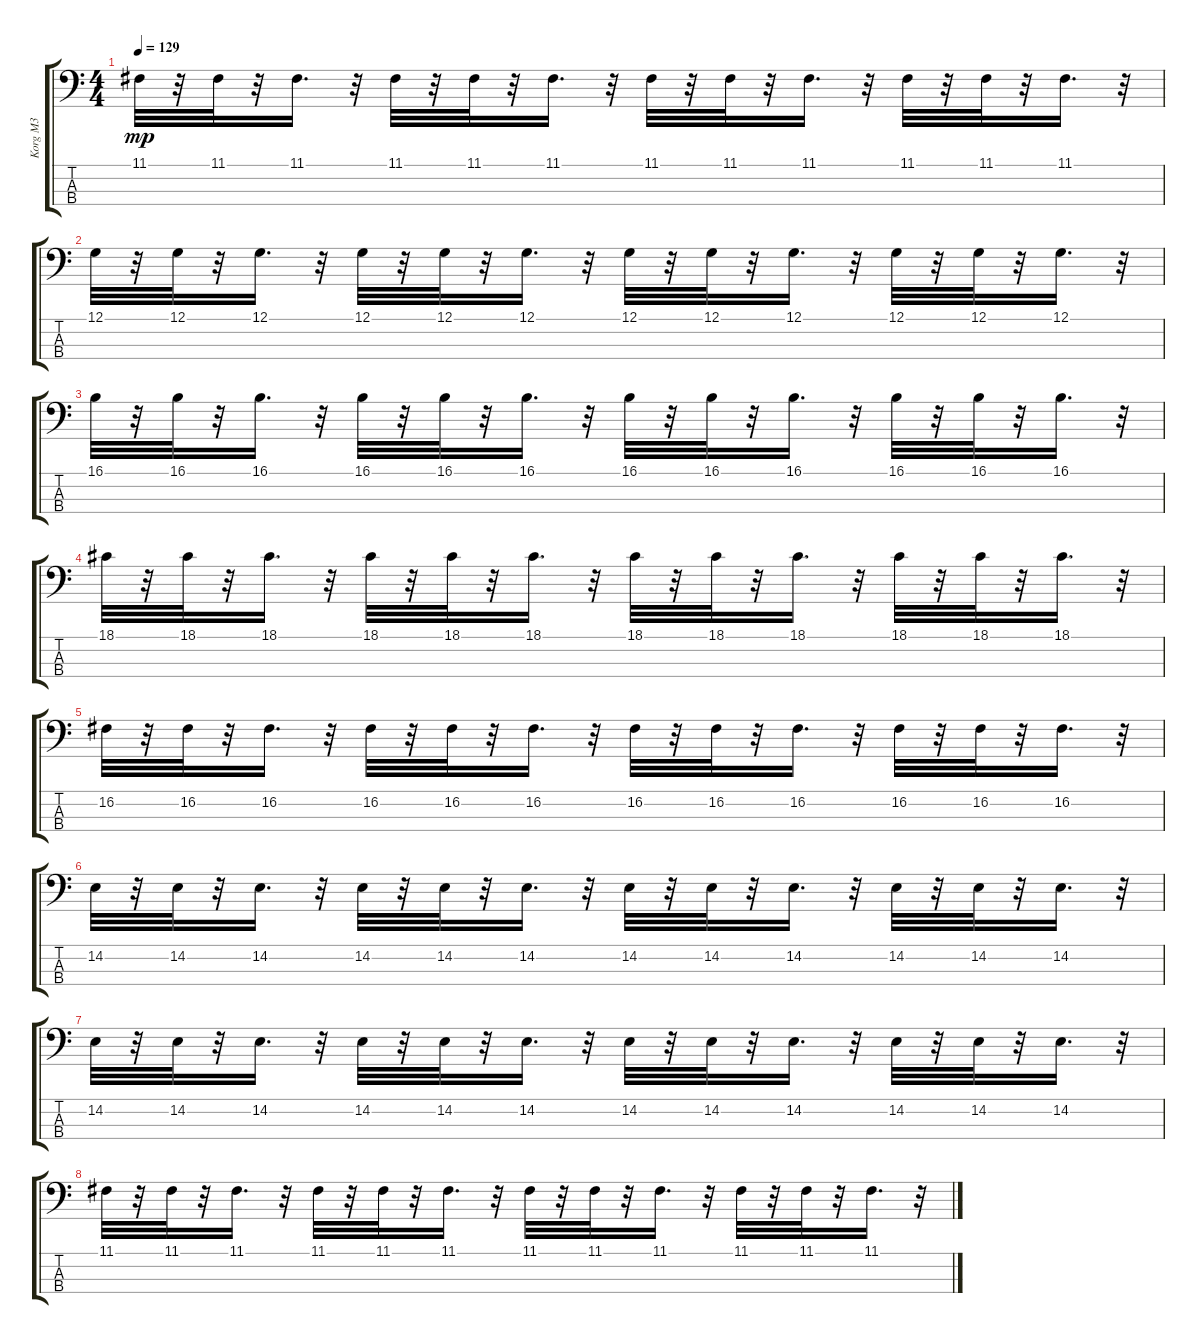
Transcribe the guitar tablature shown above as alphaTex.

\track ("Korg M3" "Korg M3") {instrument lead2sawtooth}
\staff {score tabs}
\tuning (G2 D2 A1 E1) {hide}
\ts (4 4)
\tempo 129
\clef f4
\ks c
11.1.32{dy mp} r.32 11.1.32 r.32 11.1.16{d} r.32 11.1.32 r.32 11.1.32 r.32 11.1.16{d} r.32 11.1.32 r.32 11.1.32 r.32 11.1.16{d} r.32 11.1.32 r.32 11.1.32 r.32 11.1.16{d} r.32 |
12.1.32 r.32 12.1.32 r.32 12.1.16{d} r.32 12.1.32 r.32 12.1.32 r.32 12.1.16{d} r.32 12.1.32 r.32 12.1.32 r.32 12.1.16{d} r.32 12.1.32 r.32 12.1.32 r.32 12.1.16{d} r.32 |
16.1.32 r.32 16.1.32 r.32 16.1.16{d} r.32 16.1.32 r.32 16.1.32 r.32 16.1.16{d} r.32 16.1.32 r.32 16.1.32 r.32 16.1.16{d} r.32 16.1.32 r.32 16.1.32 r.32 16.1.16{d} r.32 |
18.1.32 r.32 18.1.32 r.32 18.1.16{d} r.32 18.1.32 r.32 18.1.32 r.32 18.1.16{d} r.32 18.1.32 r.32 18.1.32 r.32 18.1.16{d} r.32 18.1.32 r.32 18.1.32 r.32 18.1.16{d} r.32 |
16.2.32 r.32 16.2.32 r.32 16.2.16{d} r.32 16.2.32 r.32 16.2.32 r.32 16.2.16{d} r.32 16.2.32 r.32 16.2.32 r.32 16.2.16{d} r.32 16.2.32 r.32 16.2.32 r.32 16.2.16{d} r.32 |
14.2.32 r.32 14.2.32 r.32 14.2.16{d} r.32 14.2.32 r.32 14.2.32 r.32 14.2.16{d} r.32 14.2.32 r.32 14.2.32 r.32 14.2.16{d} r.32 14.2.32 r.32 14.2.32 r.32 14.2.16{d} r.32 |
14.2.32 r.32 14.2.32 r.32 14.2.16{d} r.32 14.2.32 r.32 14.2.32 r.32 14.2.16{d} r.32 14.2.32 r.32 14.2.32 r.32 14.2.16{d} r.32 14.2.32 r.32 14.2.32 r.32 14.2.16{d} r.32 |
11.1.32 r.32 11.1.32 r.32 11.1.16{d} r.32 11.1.32 r.32 11.1.32 r.32 11.1.16{d} r.32 11.1.32 r.32 11.1.32 r.32 11.1.16{d} r.32 11.1.32 r.32 11.1.32 r.32 11.1.16{d} r.32
